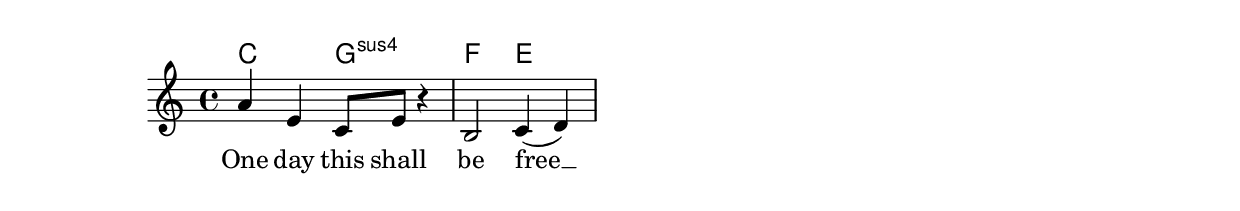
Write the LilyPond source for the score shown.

%% Do not edit this file; it is automatically
%% generated from LSR http://lsr.dsi.unimi.it
%% This file is in the public domain.
\version "2.13.16"

\header {
  lsrtags = "chords"

%% Translation of GIT committish: 1d589aa04c20d7711bf662618adbdd6d445db29d
  texidoces = "
Al juntar nombres de acorde en cifrado americano, melodía y letra,
obtenemos una hoja guía de acordes o «lead sheet»:

"
  doctitlees = "Hoja guía de acordes o «lead sheet» sencilla"

%% Translation of GIT committish: 0a868be38a775ecb1ef935b079000cebbc64de40
 texidocde = "
Ein Liedblatt besteht aus Akkordbezeichnungen, einer Melodie und dem Liedtext:

"
  doctitlede = "Ein einfaches Liedblatt"
%% Translation of GIT committish: 9594a4569164407a146bbc4aad8be3a60a4725cf
  texidocfr = "
Assembler des noms d'accords, une mélodie et des paroles permet
d'obtenir la  partition d'un chanson :

"
  doctitlefr = "Chanson simple"

  texidoc = "
When put together, chord names, a melody, and lyrics form a lead sheet:

"
  doctitle = "Simple lead sheet"
} % begin verbatim

<<
  \chords { c2 g:sus4 f e }
  \relative c'' {
    a4 e c8 e r4
    b2 c4( d)
  }
  \addlyrics { One day this shall be free __ }
>>

